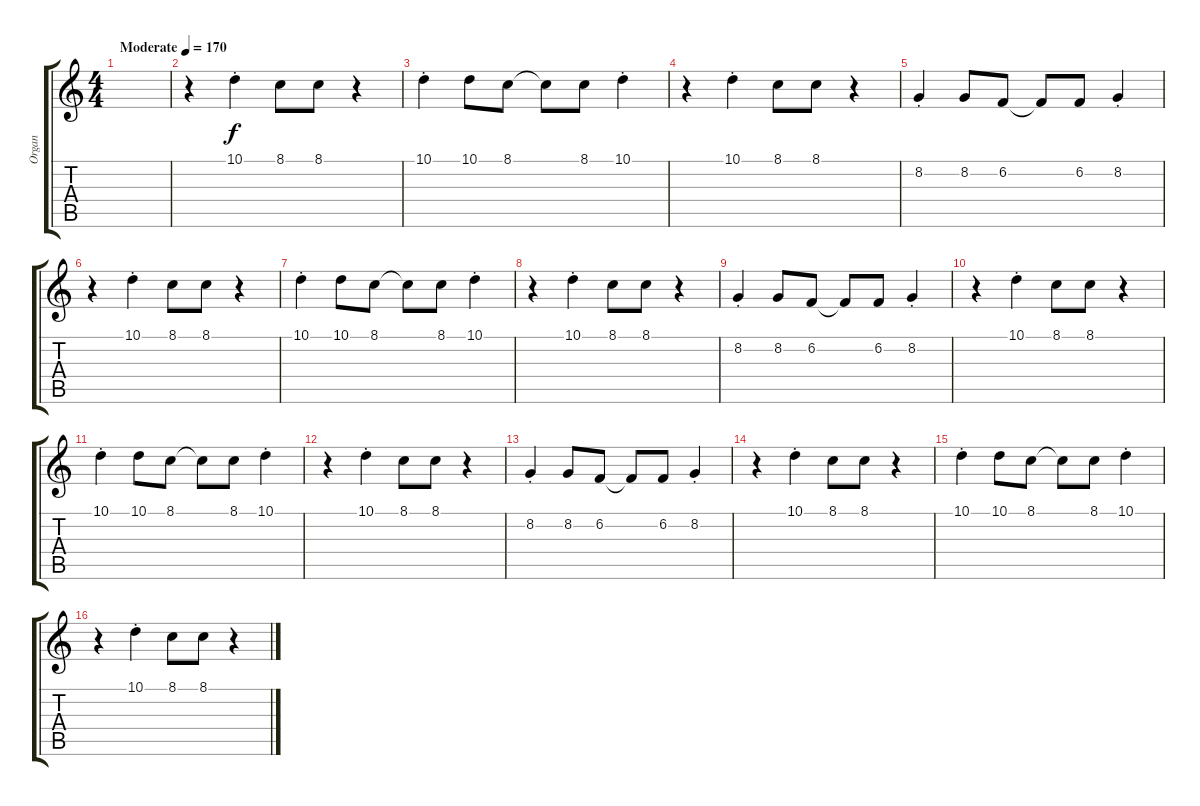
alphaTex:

\track ("Organ" "Organ") {instrument drawbarorgan}
\staff {score tabs}
\tuning (E4 B3 G3 D3 A2 E2) {hide}
\ts (4 4)
\tempo (170 "Moderate")
\clef g2
\ks c
|
r.4 10.1{st}.4 8.1.8 8.1.8 r.4 |
10.1{st}.4 10.1.8 8.1.8 8.1{t}.8 8.1.8 10.1{st}.4 |
r.4 10.1{st}.4 8.1.8 8.1.8 r.4 |
8.2{st}.4 8.2.8 6.2.8 6.2{t}.8 6.2.8 8.2{st}.4 |
r.4 10.1{st}.4 8.1.8 8.1.8 r.4 |
10.1{st}.4 10.1.8 8.1.8 8.1{t}.8 8.1.8 10.1{st}.4 |
r.4 10.1{st}.4 8.1.8 8.1.8 r.4 |
8.2{st}.4 8.2.8 6.2.8 6.2{t}.8 6.2.8 8.2{st}.4 |
r.4 10.1{st}.4 8.1.8 8.1.8 r.4 |
10.1{st}.4 10.1.8 8.1.8 8.1{t}.8 8.1.8 10.1{st}.4 |
r.4 10.1{st}.4 8.1.8 8.1.8 r.4 |
8.2{st}.4 8.2.8 6.2.8 6.2{t}.8 6.2.8 8.2{st}.4 |
r.4 10.1{st}.4 8.1.8 8.1.8 r.4 |
10.1{st}.4 10.1.8 8.1.8 8.1{t}.8 8.1.8 10.1{st}.4 |
r.4 10.1{st}.4 8.1.8 8.1.8 r.4
